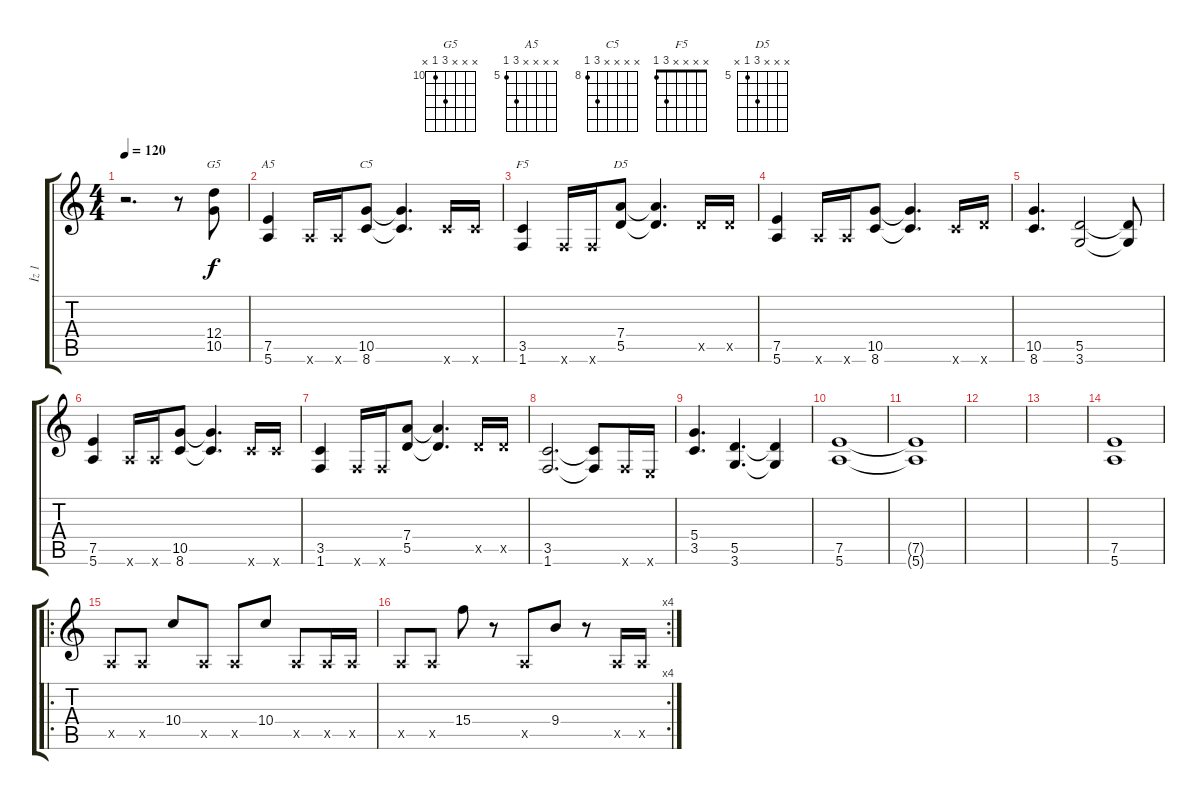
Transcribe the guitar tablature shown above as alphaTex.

\track ("İz 1" "İz 1") {instrument distortionguitar}
\staff {score tabs}
\tuning (E4 B3 G3 D3 A2 E2) {hide}
\chord ("G5" x x x 12 10 x) {firstfret 10}
\chord ("A5" x x x x 7 5) {firstfret 5}
\chord ("C5" x x x x 10 8) {firstfret 8}
\chord ("F5" x x x x 3 1)
\chord ("D5" x x x 7 5 x) {firstfret 5}
\ts (4 4)
\tempo 120
\clef g2
\ks c
r.2{d dy f instrument distortionguitar} r.8 (12.4 10.5).8{ch "G5"} |
(7.5 5.6).4{ch "A5"} 5.6{x}.16 5.6{x}.16 (10.5 8.6).8{ch "C5"} (10.5{t} 8.6{t}).4{d} 8.6{x}.16 8.6{x}.16 |
(3.5 1.6).4{ch "F5"} 1.6{x}.16 1.6{x}.16 (7.4 5.5).8{ch "D5"} (7.4{t} 5.5{t}).4{d} 5.5{x}.16 5.5{x}.16 |
(7.5 5.6).4 5.6{x}.16 5.6{x}.16 (10.5 8.6).8 (10.5{t} 8.6{t}).4{d} 8.6{x}.16 10.6{x}.16 |
(10.5 8.6).4{d} (5.5 3.6).2 (5.5{t} 3.6{t}).8 |
(7.5 5.6).4 5.6{x}.16 5.6{x}.16 (10.5 8.6).8 (10.5{t} 8.6{t}).4{d} 8.6{x}.16 8.6{x}.16 |
(3.5 1.6).4 1.6{x}.16 1.6{x}.16 (7.4 5.5).8 (7.4{t} 5.5{t}).4{d} 5.5{x}.16 5.5{x}.16 |
(3.5 1.6).2{d} (3.5{t} 1.6{t}).8 1.6{x}.16 0.6{x}.16 |
(5.4 3.5).4{d} (5.5 3.6).4{d} (5.5{t} 3.6{t}).4 |
(7.5 5.6).1 |
(7.5{t} 5.6{t}).1 |
|
|
(7.5 5.6).1 |
\ro
0.5{x}.8 0.5{x}.8 10.4.8 0.5{x}.8 0.5{x}.8 10.4.8 0.5{x}.8 0.5{x}.16 0.5{x}.16 |
\rc 4
0.5{x}.8 0.5{x}.8 15.4.8 r.8 0.5{x}.8 9.4.8 r.8 0.5{x}.16 0.5{x}.16
